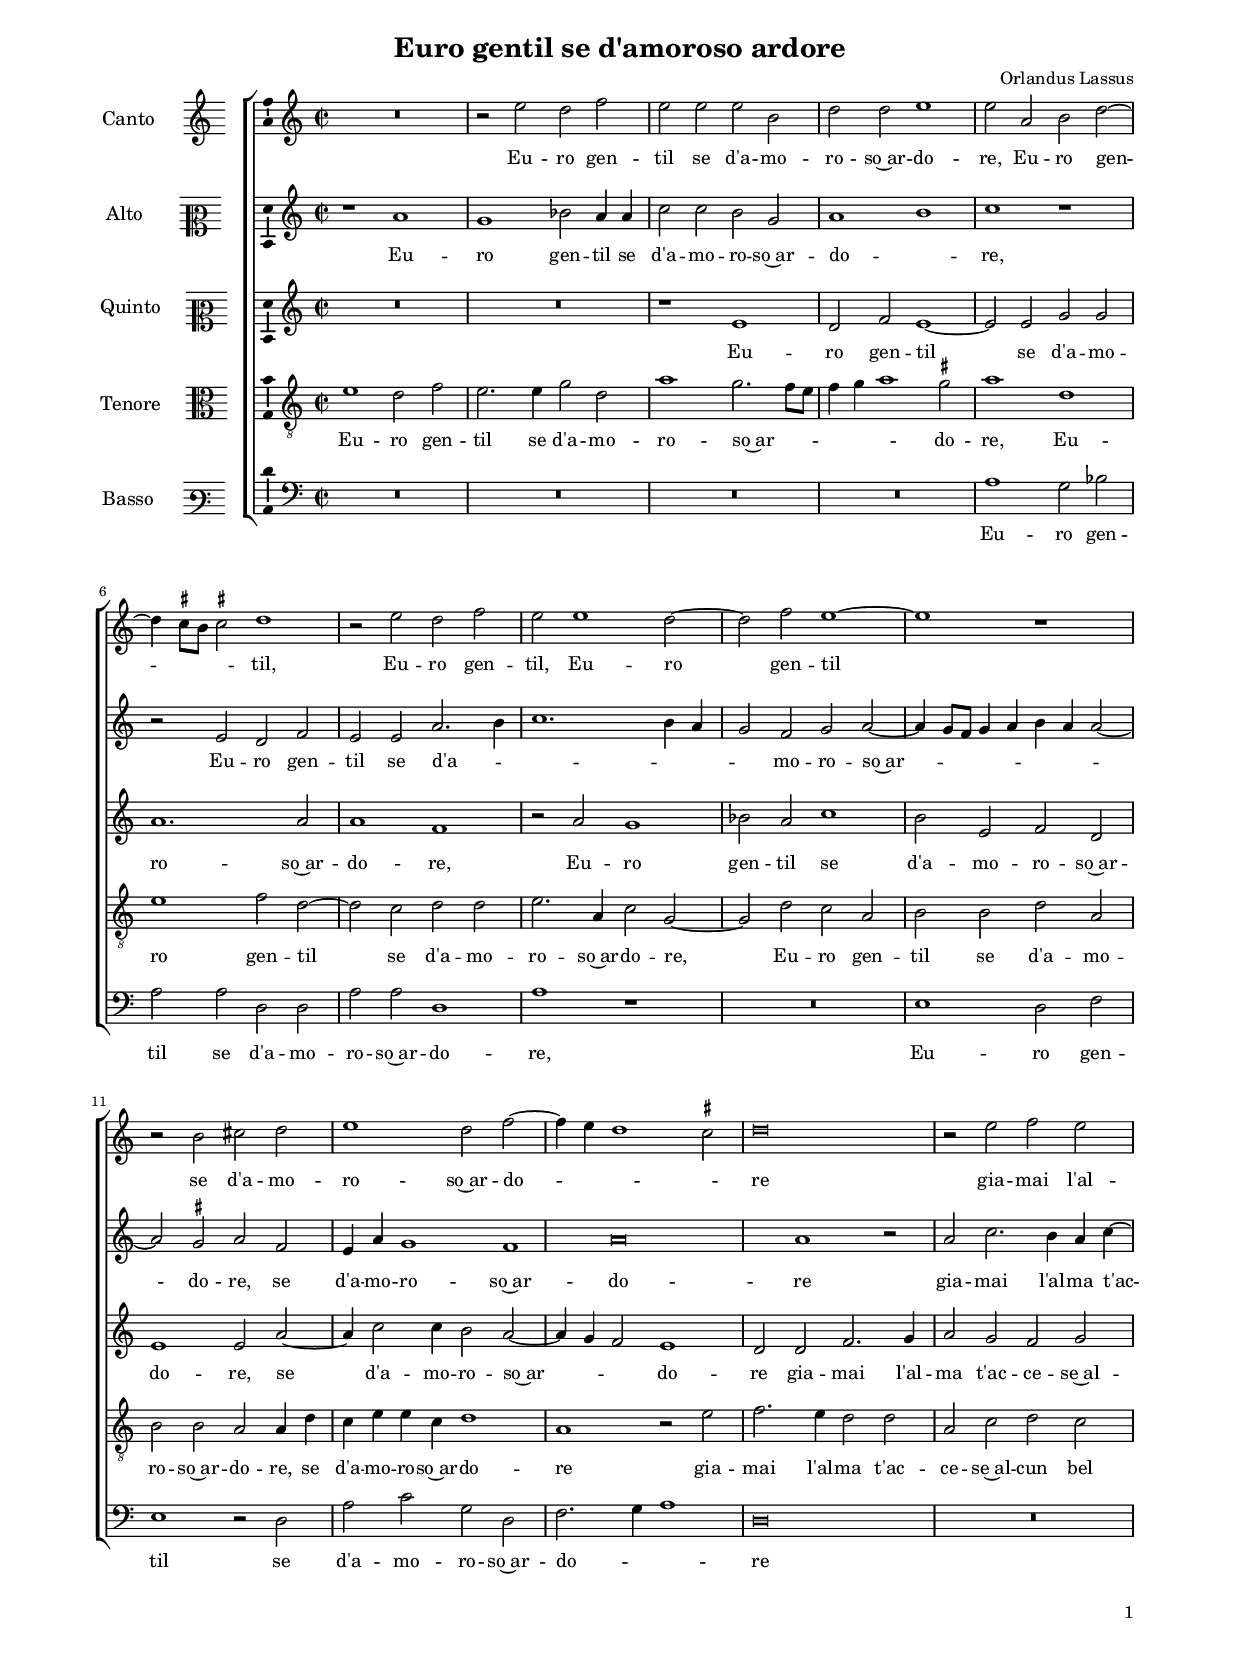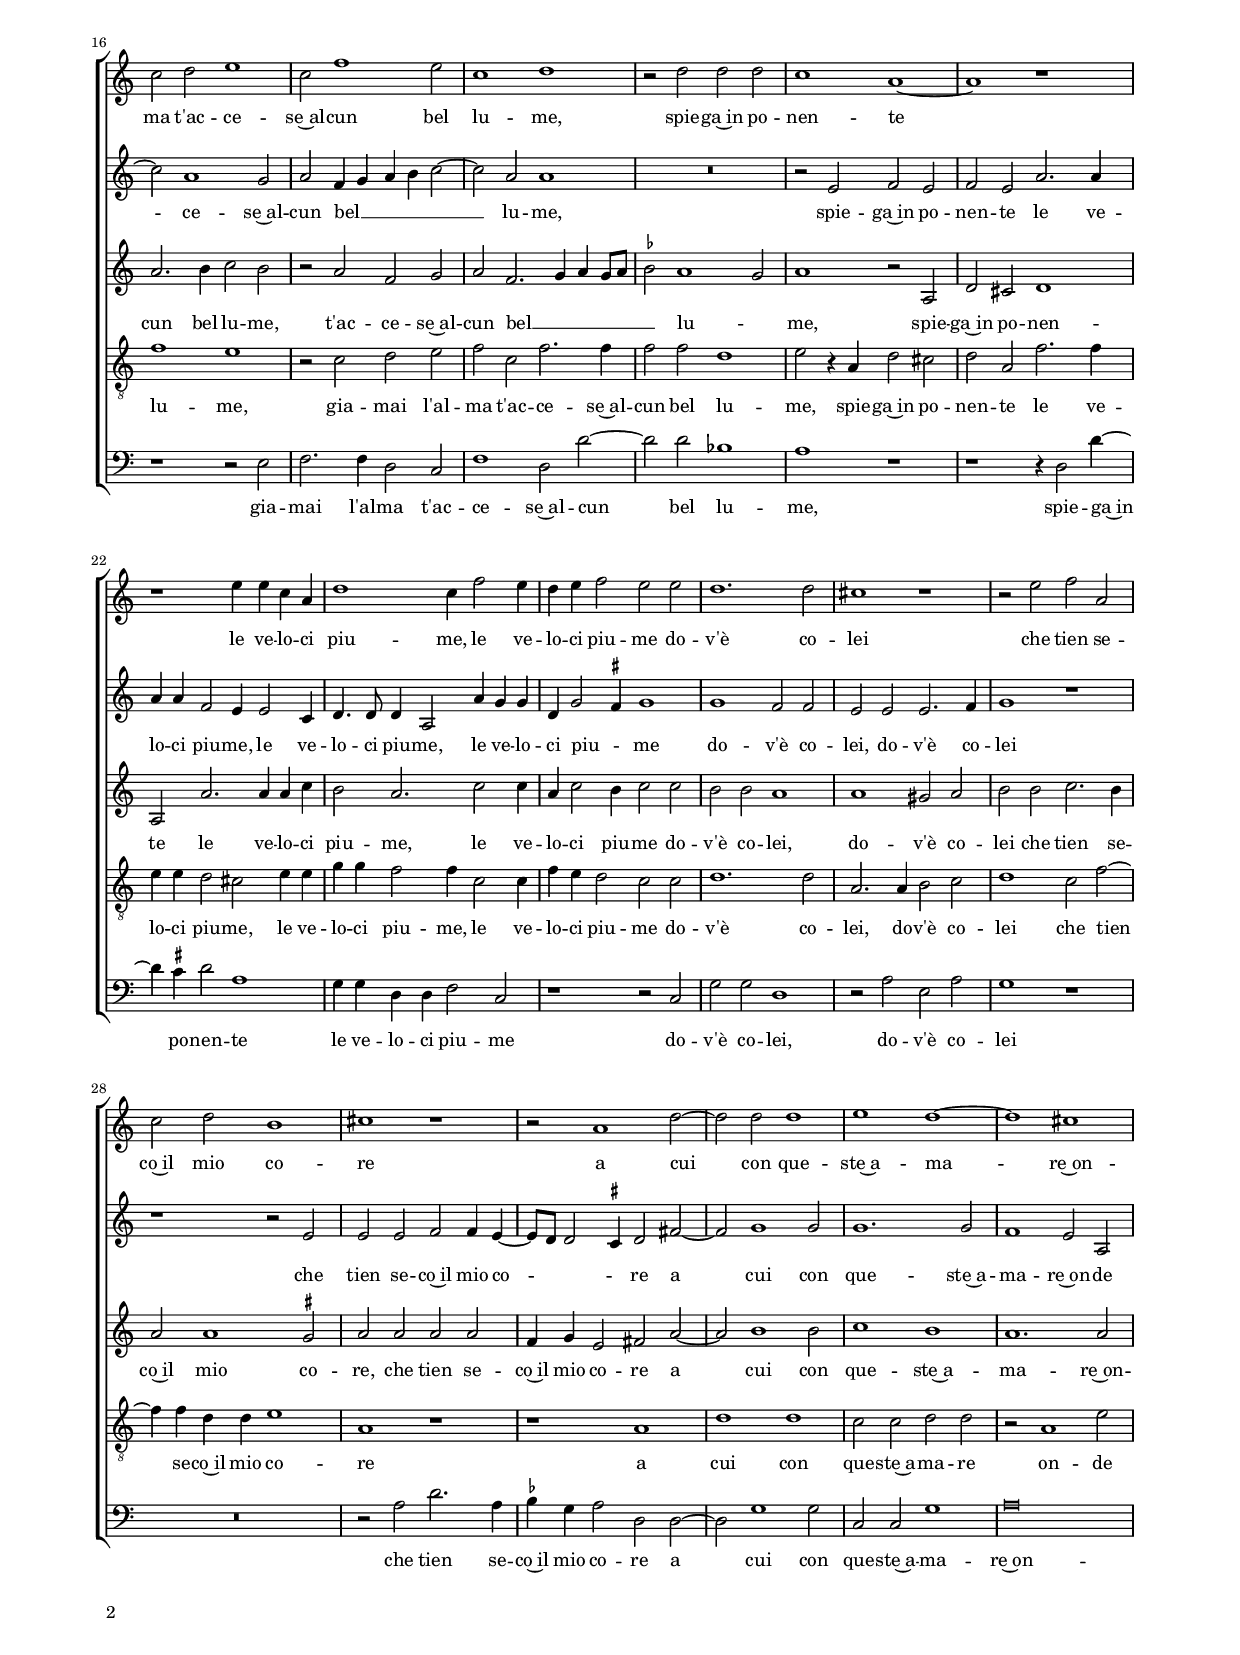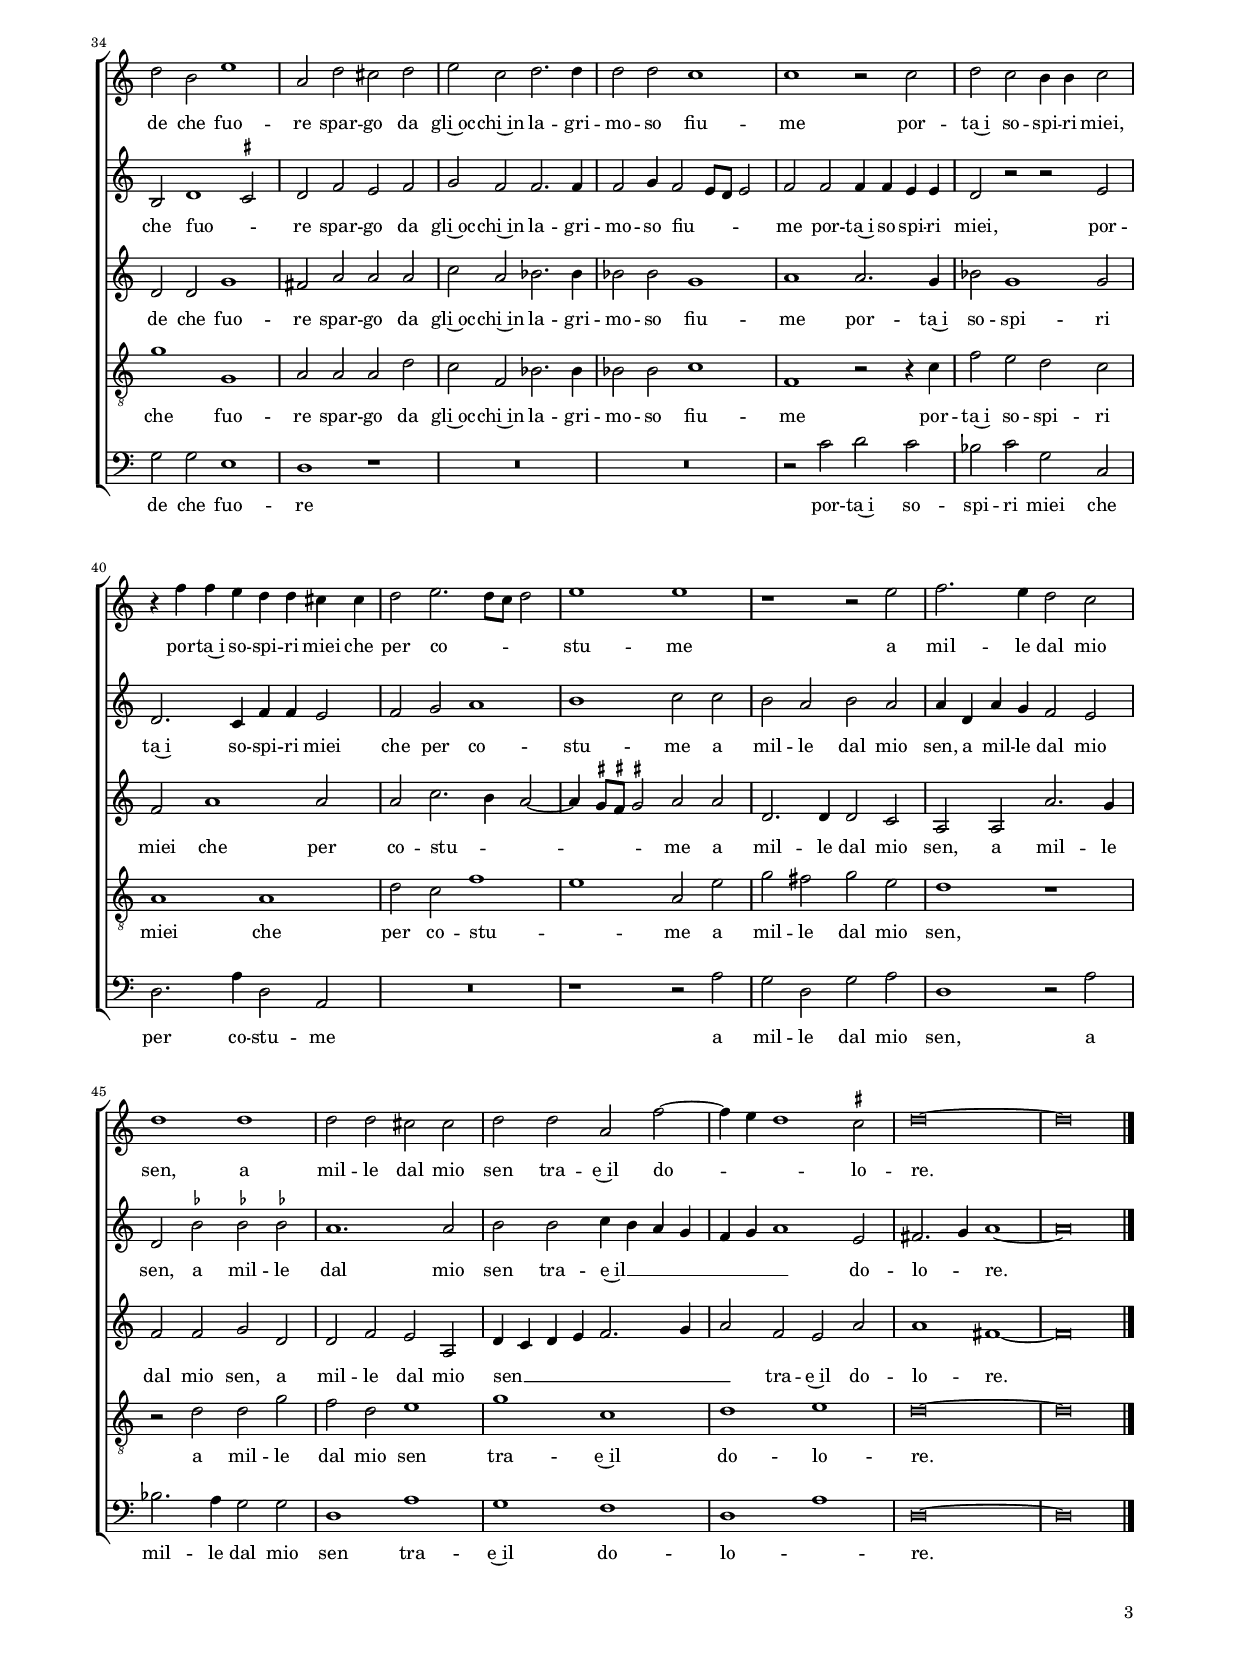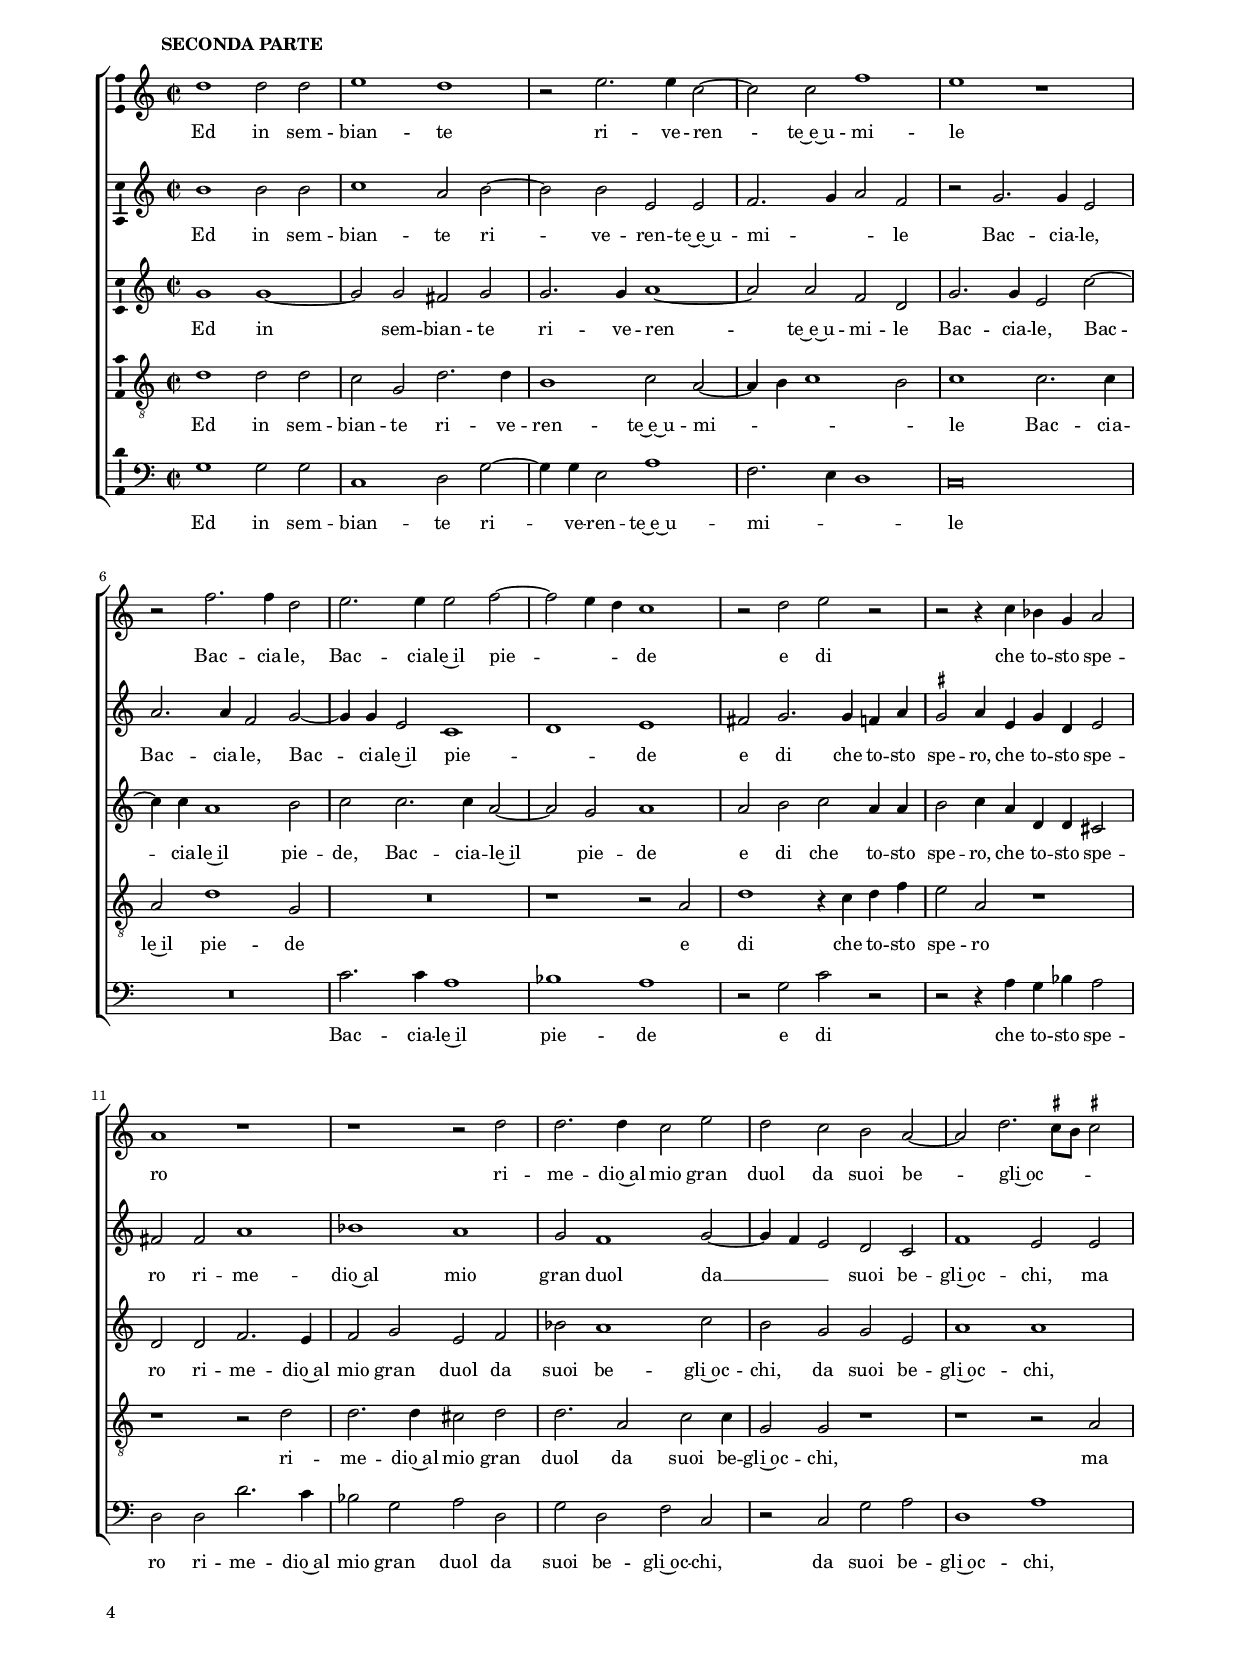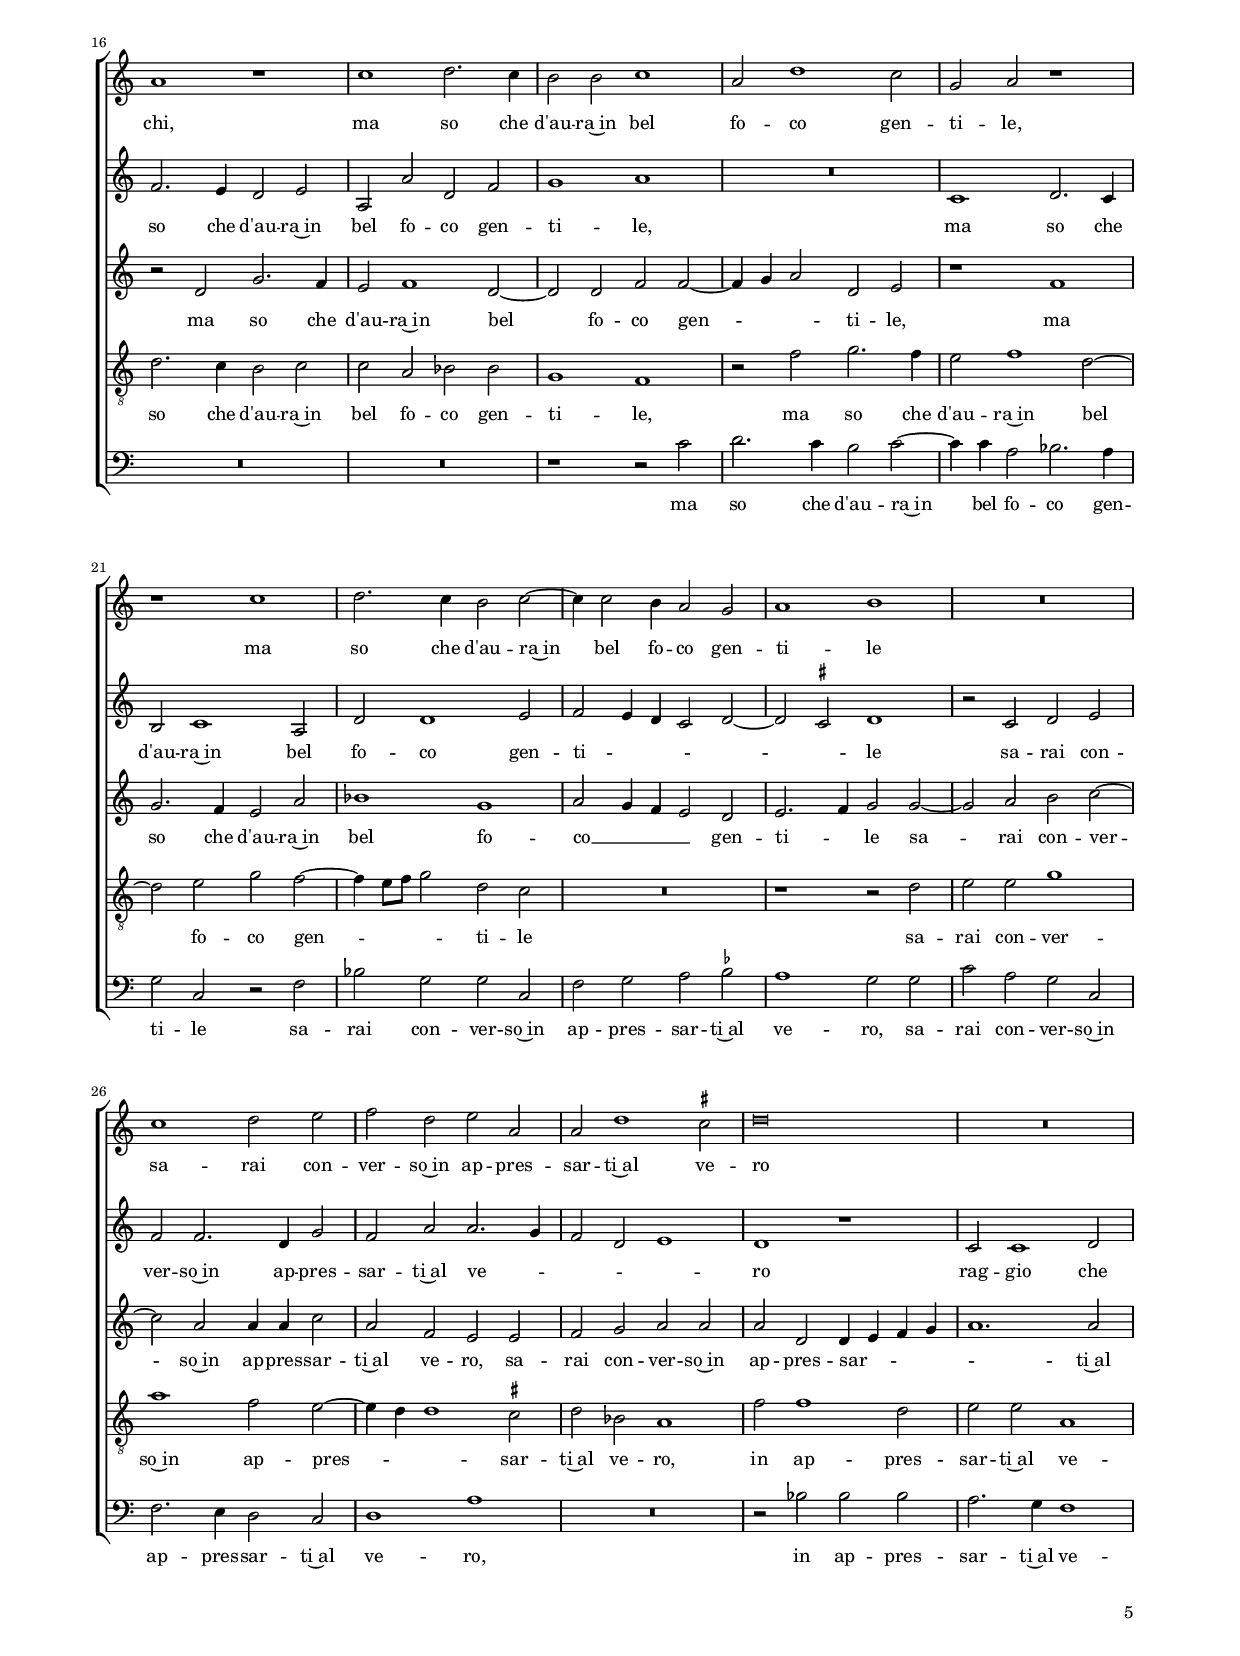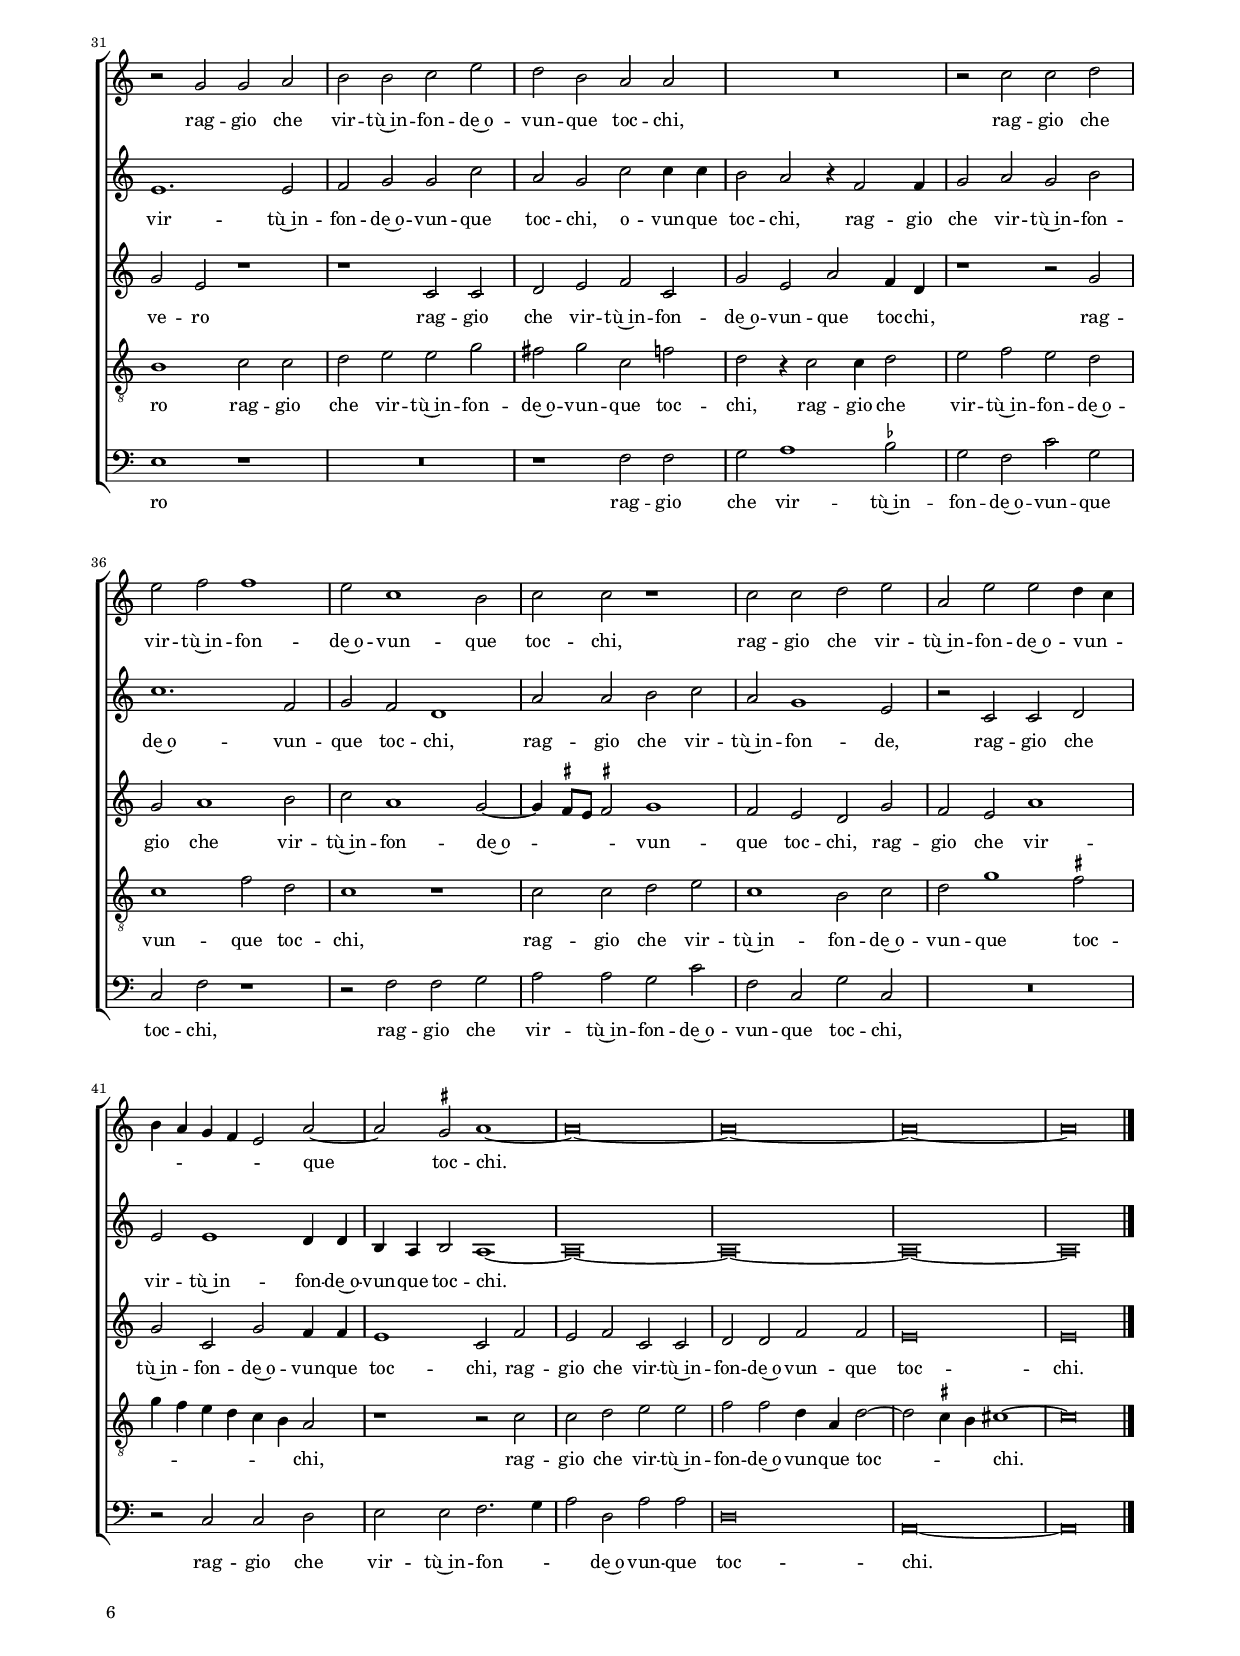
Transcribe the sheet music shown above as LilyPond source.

\header
{
  title="Euro gentil se d'amoroso ardore"
  composer="Orlandus Lassus"
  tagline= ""
}

\version "2.24.1"
\language deutsch
#(set-global-staff-size 15)
% #(set-default-paper-size "letter")
#(ly:set-option 'point-and-click #f)

	
	ficta = { \once \set suggestAccidentals = ##t }
	
	forget = #(define-music-function (music) (ly:music?) #{
		\accidentalStyle forget
		$music
		\accidentalStyle default
		#})
	

\paper
	{
	top-margin = 1.7 \cm
	bottom-margin = 1.1 \cm
	left-margin = 1.8 \cm
	right-margin = 1.8 \cm
	ragged-bottom = ##f
	ragged-last-bottom = ##t
	print-page-number = ##f
	score-system-spacing = #'((basic-distance . 16) (minimum-distance . 14) (padding . 5) (strechability . 150))
	system-system-spacing = #'((basic-distance . 16) (minimum-distance . 14) (padding . 5) (strechability . 150))
	oddFooterMarkup=\markup   \fill-line { "" \fromproperty #'page:page-number-string }
	evenFooterMarkup=\markup  \fill-line { \fromproperty #'page:page-number-string "" }
	last-bottom-spacing = #'((basic-distance . 12) (minimum-distance . 7) (padding . 4))
%	systems-per-page = 3
	page-count = 6
%	min-systems-per-page = 3
	}

global = {
	\key c \major
	\time 2/2 \set Score.measureLength = #(ly:make-moment 2/1)
	\skip 1*2*5 \break \noPageBreak
	\skip 1*2*5 \break \noPageBreak
	\skip 1*2*5 \pageBreak
	\skip 1*2*6 \break \noPageBreak
	\skip 1*2*6 \break \noPageBreak
	\skip 1*2*6 \pageBreak
	\skip 1*2*6 \break \noPageBreak
	\skip 1*2*5 \break \noPageBreak
	\skip 1*2*6 \bar "|."
	}
	

incipitcantus = \markup { \score {
	{
	\set Staff.instrumentName = \markup { \fontsize #1 "Canto" }
	\key c \major
	\clef violin
	s4 \bar ""
	}
	\layout  {
	raggedright = ##t
	indent = 1.8 \cm
	line-width = 2.5 \cm
	\context { \Staff \remove Time_signature_engraver }
	\override Staff.Clef.Y-extent = #'(0 . 0)
	}} \hspace #1 }
      
      
incipitaltus = \markup { \score {
	{
	\set Staff.instrumentName = \markup { \fontsize #1 "Alto" }
	\key c \major
	\clef mezzosoprano
	s4 \bar ""
	}
	\layout  {
	raggedright = ##t
	indent = 1.8 \cm
	line-width = 2.5 \cm
	\context { \Staff \remove Time_signature_engraver }
	\override Staff.Clef.Y-extent = #'(0 . 0)
	}} \hspace #1 }
      
      
incipitquintus = \markup { \score {
	{
	\set Staff.instrumentName = \markup { \fontsize #1 "Quinto" }
	\key c \major
	\clef mezzosoprano
	s4 \bar ""
	}
	\layout  {
	raggedright = ##t
	indent = 1.8 \cm
	line-width = 2.5 \cm
	\context { \Staff \remove Time_signature_engraver }
	\override Staff.Clef.Y-extent = #'(0 . 0)
	}} \hspace #1 }


incipittenor = \markup { \score {
	{
	\set Staff.instrumentName = \markup { \fontsize #1 "Tenore" }
	\key c \major
	\clef alto
	s4 \bar ""
	}
	\layout  {
	raggedright = ##t
	indent = 1.8 \cm
	line-width = 2.5 \cm
	\context { \Staff \remove Time_signature_engraver }
	\override Staff.Clef.Y-extent = #'(0 . 0)
	}} \hspace #1 }

      
incipitbassus = \markup { \score {
	{
	\set Staff.instrumentName = \markup { \fontsize #1 "Basso" }
	\key c \major
	\clef varbaritone
	s4 \bar ""
	}
	\layout  {
	raggedright = ##t
	indent = 1.8 \cm
	line-width = 2.5 \cm
	\context { \Staff \remove Time_signature_engraver }
	\override Staff.Clef.Y-extent = #'(0 . 0)
	}} \hspace #1 }


cantus =  \relative c''
	{
	R\breve
	r2 e d f
	e2 e e h
	d2 d e1
%5
	e2 a, h d~ |
	d4 \ficta cis8 h \ficta cis!2 d1
	r2 e d f
	e2 e1 d2~
	d2 f e1~
%10
	e1 r |
	r2 h cis d
	e1 d2 f~
	f4 e d1 \ficta cis2
	d\breve
%15
	r2 e f e |
	c2 d e1
	c2 f1 e2
	c1 d
	r2 d d d
%20
	c1 a~ |
	a1 r
	r1 e'4 e c a
	d1 c4 f2 e4
	d4 e f2 e e
%25
	d1. d2 |
	cis1 r
	r2 e f a,
	c2 d h1
	cis1 r
%30
	r2 a1 d2~ |
	d2 d d1
	e1 d~
	d1 cis
	d2 h e1
%35
	a,2 d cis d |
	e2 c d2. d4
	d2 d c1
	c1 r2 c
	d2 c h4 h c2
%40
	r4 f f e d d cis cis |
	d2 e2. d8 c d2
	e1 e
	r1 r2 e
	f2. e4 d2 c
%45
	d1 d |
	d2 d cis cis
	d2 d a f'~
	f4 e d1 \ficta cis2
	d\breve~
%50
	d\breve |
	}


altus =  \relative c'
	{
	r1 a'
	g1 b2 a4 a
	c2 c h g
	a1 h
%5
	c1 r |
	r2 e, d f
	e2 e a2. h4
	c1. h4 a
	g2 f g a~
%10
	a4 g8 f g4 a h a a2~ |
	a2 \ficta gis a f
	e4 a g1 \ficta f
	a\breve
	a1 r2 a
%15
	c2. h4 a c~ |
	c2 a1 g2
	a2 f4 g a h c2~
	c2 a a1
	R\breve
%20
	r2 e f e |
	f2 e a2. a4
	a4 a f2 e4 e2 c4
	d4. d8 d4 a2 a'4 g g
	d4 g2 \ficta fis4 g1
%25
	g1 f2 f |
	e2 e e2. f4
	g1 r
	r1 r2 e
	e2 e f f4 e~
%30
	e8 d d2 \ficta cis4 d2 fis~ |
	fis2 g1 g2
	g1. g2
	f1 e2 a,
	h2 d1 \ficta cis2
%35
	d2 f e f |
	g2 f f2. f4
	f2 g4 f2 e8 d e2
	f2 f f4 f e e
	d2 r r e
%40
	d2. c4 f f e2 |
	f2 g a1
	h1 c2 c
	h2 a h a
	a4 d, a' g f2 e
%45
	d2 \ficta b'2 \ficta b! \ficta b! |
	a1. a2
	h2 h c4 h a g
	f4 g a1 e2
	fis2. g4 a1~
%50
	a\breve |
	}


quintus =  \relative c'
	{
	R\breve
	R\breve
	r1 e
	d2 f e1~
%5
	e2 e g g |
	a1. a2
	a1 f
	r2 a g1
	b2 a c1
%10
	h2 e, f d |
	e1 e2 a~
	a4 c2 c4 h2 a~
	a4 g f2 e1
	d2 d f2. g4
%15
	a2 g f g |
	a2. h4 c2 h
	r2 a f g
	a2 f2. g4 a g8 a
	\ficta b2 a1 g2
%20
	a1 r2 a, |
	d2 cis d1
	a2 a'2. a4 a c
	h2 a2. c2 c4
	a4 c2 h4 c2 c
%25
	h2 h a1 |
	a1 gis2 a
	h2 h c2. h4
	a2 a1 \ficta gis2
	a2 a a a
%30
	f4 g e2 fis a~ |
	a2 h1 h2
	c1 h
	a1. a2
	d,2 d g1
%35
	fis2 a a a |
	c2 a b2. b4
	b2 b g1
	a1 a2. g4
	b2 g1 g2
%40
	f2 a1 a2 |
	a2 c2. h4 a2~
	a4 \ficta gis8 \ficta fis \ficta gis!2 a2 a
	d,2. d4 d2 c
	a2 a a'2. g4
%45
	f2 f g d |
	d2 f e a,
	d4 c d e f2. g4
	a2 f e a
	a1 fis~
%50
	fis\breve |
	}


tenor  =  \relative c'
	{
	e1 d2 f
	e2. e4 g2 d
	a'1 g2. f8 e
	f4 g a1 \ficta gis2
%5
	a1 d, |
	e1 f2 d~
	d2 c d d
	e2. a,4 c2 g~
	g2 d' c a
%10
	h2 h d a |
	h2 h a a4 d
	c4 e e c d1
	a1 r2 e'
	f2. e4 d2 d
%15
	a2 c d c |
	f1 e
	r2 c d e
	f2 c f2. f4
	f2 f d1
%20
	e2 r4 a, d2 cis |
	d2 a f'2. f4
	e4 e d2 cis e4 e
	g4 g f2 f4 c2 c4
	f4 e d2 c c
%25
	d1. d2 |
	a2. a4 h2 c
	d1 c2 f~
	f4 f d d e1
	a,1 r
%30
	r1 a |
	d1 d
	c2 c d d
	r2 a1 e'2
	g1 g,
%35
	a2 a a d |
	c2 f, b2. b4
	b2 b c1
	f,1 r2 r4 c'
	f2 e d c
%40
	a1 a |
	d2 c f1
	e1 a,2 e'
	g2 fis g e
	d1 r
%45
	r2 d d g |
	f2 d e1
	g1 c,
	d1 e
	d\breve~
%50
	d\breve |
	}


bassus  =  \relative c
	{
	R\breve
	R\breve
	R\breve
	R\breve
%5
	a'1 g2 b |
	a2 a d, d
	a'2 a d,1
	a'1 r
	R\breve
%10
	e1 d2 f |
	e1 r2 d
	a'2 c g d
	f2. g4 a1
	d,\breve
%15
	R\breve |
	r1 r2 e
	f2. f4 d2 c
	f1 d2 d'~
	d2 d b1
%20
	a1 r |
	r1 r4 d,2 d'4~
	d4 \ficta cis d2 a1
	g4 g d d f2 c
	r1 r2 c
%25
	g'2 g d1 |
	r2 a' e a
	g1 r
	R\breve
	r2 a d2. a4
%30
	\ficta b4 g a2 d, d~ |
	d2 g1 g2
	c,2 c g'1
	a\breve
	g2 g e1
%35
	d1 r |
	R\breve
	R\breve
	r2 c' d c
	b2 c g c,
%40
	d2. a'4 d,2 a |
	R\breve
	r1 r2 a'
	g2 d g a
	d,1 r2 a'
%45
	b2. a4 g2 g |
	d1 a'
	g1 f
	d1 a'
	d,\breve~
%50
	d\breve |
	}


lyricscantus = \lyricmode {
	Eu -- ro gen -- til se d'a -- mo -- ro -- so~ar -- do -- re,
	Eu -- ro gen -- _ _ _ til,
	Eu -- ro gen -- til,
	Eu -- ro gen -- til se d'a -- mo -- ro -- so~ar -- do -- _ _ _ re
	gia -- mai l'al -- ma t'ac -- ce -- se~al -- cun bel lu -- me,
	spie -- ga~in po -- nen -- te le ve -- lo -- ci piu -- me,
	le ve -- lo -- ci piu -- me
	do -- v'è co -- lei che tien se -- co~il mio co -- re
	a cui con que -- ste~a -- ma -- re~on -- de che fuo -- re
	spar -- go da gli~oc -- chi~in la -- gri -- mo -- so fiu -- me
	por -- ta~i so -- spi -- ri miei,
	por -- ta~i so -- spi -- ri miei che per co -- _ _ _ stu -- me
	a mil -- le dal mio sen,
	a mil -- le dal mio sen tra -- e~il do -- _ _ lo -- re.
	}


lyricsaltus = \lyricmode {
	Eu -- ro gen -- til se d'a -- mo -- ro -- so~ar -- do -- _ re,
	Eu -- ro gen -- til se d'a -- _ _ _ _ _ mo -- ro -- so~ar -- _ _ _ _ _ _ _ do -- re,
	se d'a -- mo -- ro -- so~ar -- do -- re
	gia -- mai l'al -- ma t'ac -- ce -- se~al -- cun bel __ _ _ _ _ lu -- me,
	spie -- ga~in po -- nen -- te le ve -- lo -- ci piu -- me,
	le ve -- lo -- ci piu -- me,
	le ve -- lo -- ci piu -- _ me
	do -- v'è co -- lei,
	do -- v'è co -- lei che tien se -- co~il mio co -- _ _ _ re
	a cui con que -- ste~a -- ma -- re~on -- de che fuo -- _ re
	spar -- go da gli~oc -- chi~in la -- gri -- mo -- so fiu -- _ _ _ me
	por -- ta~i so -- spi -- ri miei,
	por -- ta~i so -- spi -- ri miei che per co -- stu -- me
	a mil -- le dal mio sen,
	a mil -- le dal mio sen,
	a mil -- le dal mio sen tra -- e~il __ _ _ _ _ _ _ do -- lo -- _ re.
	}


lyricsquintus = \lyricmode {
	Eu -- ro gen -- til se d'a -- mo -- ro -- so~ar -- do -- re,
	Eu -- ro gen -- til se d'a -- mo -- ro -- so~ar -- do -- re,
	se d'a -- mo -- ro -- so~ar -- _ _ do -- re
	gia -- mai l'al -- ma t'ac -- ce -- se~al -- cun bel lu -- me,
	t'ac -- ce -- se~al -- cun bel __ _ _ _ _ _ lu -- _ me,
	spie -- ga~in po -- nen -- te le ve -- lo -- ci piu -- me,
	le ve -- lo -- ci piu -- me
	do -- v'è co -- lei,
	do -- v'è co -- lei che tien se -- co~il mio co -- re,
	che tien se -- co~il mio co -- re
	a cui con que -- ste~a -- ma -- re~on -- de che fuo -- re
	spar -- go da gli~oc -- chi~in la -- gri -- mo -- so fiu -- me
	por -- ta~i so -- spi -- ri miei che per co -- stu -- _ _ _ _ _ me
	a mil -- le dal mio sen,
	a mil -- le dal mio sen,
	a mil -- le dal mio sen __ _ _ _ _ _ _ tra -- e~il do -- lo -- re.
	}


lyricstenor = \lyricmode {
	Eu -- ro gen -- til se d'a -- mo -- ro -- so~ar -- _ _ _ _ _ do -- re,
	Eu -- ro gen -- til se d'a -- mo -- ro -- so~ar -- do -- re,
	Eu -- ro gen -- til se d'a -- mo -- ro -- so~ar -- do -- re,
	se d'a -- mo -- ro -- so~ar -- do -- re
	gia -- mai l'al -- ma t'ac -- ce -- se~al -- cun bel lu -- me,
	gia -- mai l'al -- ma t'ac -- ce -- se~al -- cun bel lu -- me,
	spie -- ga~in po -- nen -- te le ve -- lo -- ci piu -- me,
	le ve -- lo -- ci piu -- me,
	le ve -- lo -- ci piu -- me
	do -- v'è co -- lei,
	do -- v'è co -- lei che tien se -- co~il mio co -- re
	a cui con que -- ste~a -- ma -- re on -- de che fuo -- re
	spar -- go da gli~oc -- chi~in la -- gri -- mo -- so fiu -- me
	por -- ta~i so -- spi -- ri miei che per co -- stu -- _ me
	a mil -- le dal mio sen,
	a mil -- le dal mio sen tra -- e~il do -- lo -- re.
	}


lyricsbassus = \lyricmode {
	Eu -- ro gen -- til se d'a -- mo -- ro -- so~ar -- do -- re,
	Eu -- ro gen -- til se d'a -- mo -- ro -- so~ar -- do -- _ _ re
	gia -- mai l'al -- ma t'ac -- ce -- se~al -- cun bel lu -- me,
	spie -- ga~in po -- nen -- te le ve -- lo -- ci piu -- me
	do -- v'è co -- lei,
	do -- v'è co -- lei che tien se -- co~il mio co -- re
	a cui con que -- ste~a -- ma -- re~on -- de che fuo -- re
	por -- ta~i so -- spi -- ri miei che per co -- stu -- me
	a mil -- le dal mio sen,
	a mil -- le dal mio sen tra -- e~il do -- lo -- _ re.
	}


\score
{  
	% \transpose {
	\new ChoirStaff \with { \override StaffGrouper.staff-staff-spacing.basic-distance = #12 }
	<<

	\new Staff << \global
	\new Voice="v1" {
		\set Staff.instrumentName=\incipitcantus
		\set Staff.midiInstrument = "reed organ"
		\clef violin
		\cantus }
	\new Lyrics \lyricsto "v1" {\lyricscantus }
	>>


	\new Staff << \global
	\new Voice="v2" {
		\set Staff.instrumentName=\incipitaltus
		\set Staff.midiInstrument = "reed organ"
		\clef violin 
		\altus}
	\new Lyrics \lyricsto "v2" {\lyricsaltus }
	>>


	\new Staff << \global
	\new Voice="v5" {
		\set Staff.instrumentName=\incipitquintus
		\set Staff.midiInstrument = "reed organ"
		\clef violin
		\quintus}
	\new Lyrics \lyricsto "v5" {\lyricsquintus }
	>>


	\new Staff << \global
	\new Voice="v3" {
		\set Staff.instrumentName=\incipittenor
		\set Staff.midiInstrument = "reed organ"
		\clef "G_8"
		\tenor }
	\new Lyrics \lyricsto "v3" {\lyricstenor }
	>>


	\new Staff << \global
	\new Voice="v4" {
		\set Staff.instrumentName=\incipitbassus
		\set Staff.midiInstrument = "reed organ"
		\clef bass
		\bassus }
	\new Lyrics \lyricsto "v4" {\lyricsbassus}
	>>

	>>
	% } % transpose

	\layout
	{
	indent = 2.5 \cm
	\context { \Staff \override TimeSignature.break-visibility = #end-of-line-invisible }
	\context { \Lyrics \override VerticalAxisGroup.nonstaff-relatedstaff-spacing.padding = #1.4 }
%	\context { \Lyrics \override LyricText.font-size = #1 }
	\context { \Staff \consists Ambitus_engraver }
	\context { \Score \override BarNumber.padding = #2 }
	\context { \Voice \override NoteHead.style = #'baroque }
	}


\midi
	{
    	\tempo 2 = 90
	}

}

%%%%%%%%%%%%%%%%%%%%  PARS SECUNDA


global = {
	\key c \major
	\time 2/2 \set Score.measureLength = #(ly:make-moment 2/1)
	\skip 1*2*46 \bar "|."
	}


cantus =  \relative c''
	{
	d1 d2 d
	e1 d
	r2 e2. e4 c2~
	c2 c f1
%5
	e1 r |
	r2 f2. f4 d2
	e2. e4 e2 f~
	f2 e4 d c1
	r2 d e r
%10
	r2 r4 c b g a2 |
	a1 r
	r1 r2 d
	d2. d4 c2 e
	d2 c h a~
%15
	a2 d2. \ficta cis8 h \ficta cis!2 |
	a1 r
	c1 d2. c4
	h2 h c1
	a2 d1 c2
%20
	g2 a r1 |
	r1 c
	d2. c4 h2 c~
	c4 c2 h4 a2 g
	a1 h
%25
	R\breve |
	c1 d2 e
	f2 d e a,
	a2 d1 \ficta cis2
	d\breve
%30
	R\breve |
	r2 g, g a
	h2 h c e
	d2 h a a
	R\breve
%35
	r2 c c d |
	e2 f f1
	e2 c1 h2
	c2 c r1
	c2 c d e
%40
	a,2 e' e d4 c |
	h4 a g f e2 a~
	a2 \ficta gis a1~
	a\breve~
	a\breve~
%45
	a\breve~ |
	a\breve |
	}


altus =  \relative c'
	{
	h'1 h2 h
	c1 a2 h~
	h2 h e, e
	f2. g4 a2 f
%5
	r2 g2. g4 e2 |
	a2. a4 f2 g~
	g4 g e2 c1
	d1 e
	fis2 g2. g4 f4 a
%10
	\ficta gis2 a4 e \forget g d e2
	fis2 fis a1
	b1 a
	g2 f1 g2~
	g4 f e2 d c
%15
	f1 e2 e |
	f2. e4 d2 e
	a,2 a' d, f
	g1 a
	R\breve
%20
	c,1 d2. c4 |
	h2 c1 a2
	d2 d1 e2
	f2 e4 d c2 d~
	d2 \ficta cis d1
%25
	r2 c d e |
	f2 f2. d4 g2
	f2 a a2. g4
	f2 d e1
	d1 r
%30
	c2 c1 d2 |
	e1. e2
	f2 g g c
	a2 g c c4 c
	h2 a r4 f2 f4
%35
	g2 a g h |
	c1. f,2
	g2 f d1
	a'2 a h c
	a2 g1 e2
%40
	r2 c c d |
	e2 e1 d4 d
	h4 a h2 a1~
	a\breve~
	a\breve~
%45
	a\breve~
	a\breve |
	}


quintus =  \relative c'
	{
	g'1 g~
	g2 g fis g
	g2. g4 a1~
	a2 a f d
%5
	g2. g4 e2 c'~ |
	c4 c a1 h2
	c2 c2. c4 a2~
	a2 g a1
	a2 h c a4 a
%10
	h2 c4 a d, d cis2 |
	d2 d f2. e4
	f2 g e f
	b2 a1 c2
	h2 g g e
%15
	a1 a |
	r2 d, g2. f4
	e2 f1 d2~
	d2 d f f~
	f4 g a2 d, e
%20
	r1 f |
	g2. f4 e2 a
	b1 g
	a2 g4 f e2 d
	e2. f4 g2 g~
%25
	g2 a h c~ |
	c2 a a4 a c2
	a2 f e e
	f2 g a a
	a2 d, d4 e f g
%30
	a1. a2 |
	g2 e r1
	r1 c2 c
	d2 e f c
	g'2 e a f4 d
%35
	r1 r2 g |
	g2 a1 h2
	c2 a1 g2~
	g4 \ficta fis8 e \ficta fis!2 g1
	f2 e d g
%40
	f2 e a1 |
	g2 c, g' f4 f
	e1 c2 f
	e2 f c c
	d2 d f f
%45
	e\breve |
	e\breve |
	}


tenor  =  \relative c'
	{
	d1 d2 d
	c2 g d'2. d4
	h1 c2 a~
	a4 h c1 h2
%5
	c1 c2. c4 |
	a2 d1 g,2
	R\breve
	r1 r2 a
	d1 r4 c d f
%10
	e2 a, r1 |
	r1 r2 d
	d2. d4 cis2 d
	d2. a2 c2 c4
	g2 g r1
%15
	r1 r2 a |
	d2. c4 h2 c
	c2 a b b
	g1 f
	r2 f' g2. f4
%20
	e2 f1 d2~
	d2 e g f~
	f4 e8 f g2 d c
	R\breve
	r1 r2 d
%25
	e2 e g1 |
	a1 f2 e~
	e4 d d1 \ficta cis2
	d2 b a1
	f'2 f1 d2
%30
	e2 e a,1 |
	h1 c2 c
	d2 e e g
	fis2 g c, f
	d2 r4 c2 c4 d2
%35
	e2 f e d |
	c1 f2 d
	c1 r
	c2 c d e
	c1 h2 c
%40
	d2 g1 \ficta fis2 |
	g4 f e d c h a2
	r1 r2 c
	c2 d e e
	f2 f d4 a d2~
%45
	d2 \ficta cis4 h cis!1~
	cis\breve |
	}


bassus  =  \relative c
	{
	g'1 g2 g
	c,1 d2 g~
	g4 g e2 a1
	f2. e4 d1
%5
	c\breve |
	R\breve
	c'2. c4 a1
	b1 a
	r2 g c r
%10
	r2 r4 a g b a2 |
	d,2 d d'2. c4
	b2 g a d,
	g2 d f c
	r2 c g' a
%15
	d,1 a' |
	R\breve
	R\breve
	r1 r2 c
	d2. c4 h2 c~
%20
	c4 c a2 b2. a4 |
	g2 c, r f
	b2 g g c,
	f2 g a \ficta b
	a1 g2 g
%25
	c2 a g c, |
	f2. e4 d2 c
	d1 a'
	R\breve
	r2 b b b
%30
	a2. g4 f1 |
	e1 r
	R\breve
	r1 f2 f
	g2 a1 \ficta b2
%35
	g2 f c' g |
	c,2 f r1
	r2 f f g
	a2 a g c
	f,2 c g' c,
%40
	R\breve |
	r2 c c d
	e2 e f2. g4
	a2 d, a' a
	d,\breve
%45
	a\breve~ |
	a\breve |
	}


lyricscantus = \lyricmode {
	Ed in sem -- bian -- te ri -- ve -- ren -- te~e~u -- mi -- le
	Bac -- cia -- le,
	Bac -- cia -- le~il pie -- _ _ de e di che to -- sto spe -- ro
	ri -- me -- dio~al mio gran duol da suoi be -- gli~oc -- _ _ _ chi,
	ma so che d'au -- ra~in bel fo -- co gen -- ti -- le,
	ma so che d'au -- ra~in bel fo -- co gen -- ti -- le
	sa -- rai con -- ver -- so~in ap -- pres -- sar -- ti~al ve -- ro
	rag -- gio che vir -- tù~in -- fon -- de~o -- vun -- que toc -- chi,
	rag -- gio che vir -- tù~in -- fon -- de~o -- vun -- que toc -- chi,
	rag -- gio che vir -- tù~in -- fon -- de~o -- vun -- _ _ _ _ _ _ que toc -- chi.
	}


lyricsaltus = \lyricmode {
	Ed in sem -- bian -- te ri -- ve -- ren -- te~e~u -- mi -- _ _ le
	Bac -- cia -- le,
	Bac -- cia -- le,
	Bac -- cia -- le~il pie -- _ de e di che to -- sto spe -- ro,
	che to -- sto spe -- ro
	ri -- me -- dio~al mio gran duol da __ _ _ suoi be -- gli~oc -- chi,
	ma so che d'au -- ra~in bel fo -- co gen -- ti -- le,
	ma so che d'au -- ra~in bel fo -- co gen -- ti -- _ _ _ _ _ le
	sa -- rai con -- ver -- so~in ap -- pres -- sar -- ti~al ve -- _ _ _ _ ro
	rag -- gio che vir -- tù~in -- fon -- de~o -- vun -- que toc -- chi,
	o -- vun -- que toc -- chi,
	rag -- gio che vir -- tù~in -- fon -- de~o -- vun -- que toc -- chi,
	rag -- gio che vir -- tù~in -- fon -- de,
	rag -- gio che vir -- tù~in -- fon -- de~o -- vun -- que toc -- chi.
	}


lyricsquintus = \lyricmode {
	Ed in sem -- bian -- te ri -- ve -- ren -- te~e~u -- mi -- le
	Bac -- cia -- le,
	Bac -- cia -- le~il pie -- de,
	Bac -- cia -- le~il pie -- de e di che to -- sto spe -- ro,
	che to -- sto spe -- ro
	ri -- me -- dio~al mio gran duol da suoi be -- gli~oc -- chi,
	da suoi be -- gli~oc -- chi,
	ma so che d'au -- ra~in bel fo -- co gen -- _ _ ti -- le,
	ma so che d'au -- ra~in bel fo -- co __ _ _ _ gen -- ti -- _ le
	sa -- rai con -- ver -- so~in ap -- pres -- sar -- ti~al ve -- ro,
	sa -- rai con -- ver -- so~in ap -- pres -- sar -- _ _ _ _ ti~al ve -- ro
	rag -- gio che vir -- tù~in -- fon -- de~o -- vun -- que toc -- chi,
	rag -- gio che vir -- tù~in -- fon -- de~o -- _ _ _ vun -- que toc -- chi,
	rag -- gio che vir -- tù~in -- fon -- de~o -- vun -- que toc -- chi,
	rag -- gio che vir -- tù~in -- fon -- de~o -- vun -- que toc -- chi.
	}


lyricstenor = \lyricmode {
	Ed in sem -- bian -- te ri -- ve -- ren -- te~e~u -- mi -- _ _ _ le
	Bac -- cia -- le~il pie -- de e di che to -- sto spe -- ro
	ri -- me -- dio~al mio gran duol da suoi be -- gli~oc -- chi,
	ma so che d'au -- ra~in bel fo -- co gen -- ti -- le,
	ma so che d'au -- ra~in bel fo -- co gen -- _ _ _ ti -- le
	sa -- rai con -- ver -- so~in ap -- pres -- _ _ sar -- ti~al ve -- ro,
	in ap -- pres -- sar -- ti~al ve -- ro
	rag -- gio che vir -- tù~in -- fon -- de~o -- vun -- que toc -- chi,
	rag -- gio che vir -- tù~in -- fon -- de~o -- vun -- que toc -- chi,
	rag -- gio che vir -- tù~in -- fon -- de~o -- vun -- que toc -- _ _ _ _ _ _ chi,
	rag -- gio che vir -- tù~in -- fon -- de~o -- vun -- que toc -- _ _ chi.
	}


lyricsbassus = \lyricmode {
	Ed in sem -- bian -- te ri -- ve -- ren -- te~e~u -- mi -- _ _ le
	Bac -- cia -- le~il pie -- de e di che to -- sto spe -- ro
	ri -- me -- dio~al mio gran duol da suoi be -- gli~oc -- chi,
	da suoi be -- gli~oc -- chi,
	ma so che d'au -- ra~in bel fo -- co gen -- ti -- le
	sa -- rai con -- ver -- so~in ap -- pres -- sar -- ti~al ve -- ro,
	sa -- rai con -- ver -- so~in ap -- pres -- sar -- ti~al ve -- ro,
	in ap -- pres -- sar -- ti~al ve -- ro
	rag -- gio che vir -- tù~in -- fon -- de~o -- vun -- que toc -- chi,
	rag -- gio che vir -- tù~in -- fon -- de~o -- vun -- que toc -- chi,
	rag -- gio che vir -- tù~in -- fon -- _ _ de~o -- vun -- que toc -- chi.
	}


\score
	{  
	% \transpose {
	\new ChoirStaff \with { \override StaffGrouper.staff-staff-spacing.basic-distance = #12 }
	<<

	\new Staff <<\global
	\new Voice="v1" {
	  %\set Staff.instrumentName=Cantus
		\set Staff.midiInstrument = "reed organ"
		\clef violin
		\cantus }
	\new Lyrics \lyricsto "v1" {\lyricscantus }
	>>


	\new Staff << \global
	\new Voice="v2" {
	  %\set Staff.instrumentName=Altus
		\set Staff.midiInstrument = "reed organ"
		\clef violin 
		\altus}
	\new Lyrics \lyricsto "v2" {\lyricsaltus }
	>>


	\new Staff << \global
	\new Voice="v5" {
	  %\set Staff.instrumentName=Quintus
		\set Staff.midiInstrument = "reed organ"
		\clef violin
		\quintus}
	\new Lyrics \lyricsto "v5" {\lyricsquintus }
	>>


	\new Staff <<\global
	\new Voice="v3" {
	  %\set Staff.instrumentName=Tenor
		\set Staff.midiInstrument = "reed organ"
		\clef "G_8"
		\tenor }
	\new Lyrics \lyricsto "v3" {\lyricstenor }
	>>


	\new Staff <<\global
	\new Voice="v4" {
	  %\set Staff.instrumentName=Bassus
		\set Staff.midiInstrument = "reed organ"
		\clef bass
		\bassus }
	\new Lyrics \lyricsto "v4" {\lyricsbassus}
	>>
	
	>>
	% } % transpose

	\layout
	{
	indent = 0 \cm
	\context { \Staff \override TimeSignature.break-visibility = #end-of-line-invisible }
	\context { \Lyrics \override VerticalAxisGroup.nonstaff-relatedstaff-spacing.padding = #1.4 }
%	\context { \Lyrics \override LyricText.font-size = #1 }
	\context { \Staff \consists Ambitus_engraver }
	\context { \Score \override BarNumber.padding = #2 }
	\context { \Voice \override NoteHead.style = #'baroque }
	}

	\header { piece = \markup { \raise #2 \hspace # 7 \bold "SECONDA PARTE"} }

\midi
	{
	\tempo 2 = 90
	}
	
}

% EOF
